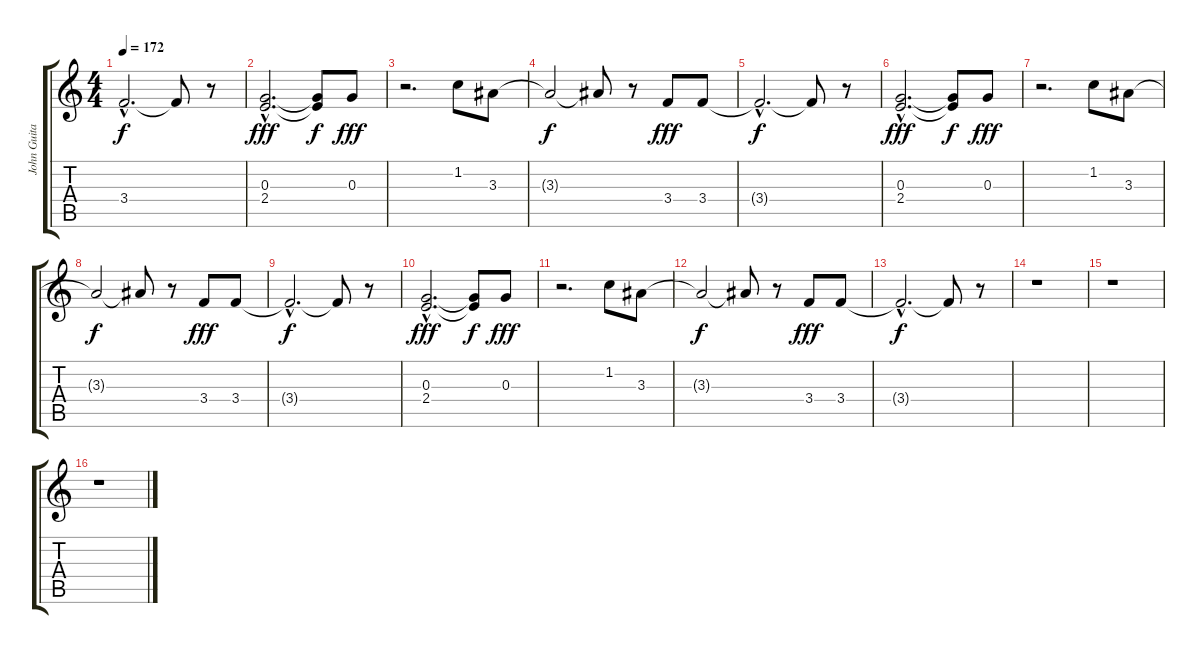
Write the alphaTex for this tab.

\track ("John Guitar 2" "John Guita") {instrument distortionguitar}
\staff {score tabs}
\tuning (E4 B3 G3 D3 A2 E2) {hide}
\ts (4 4)
\tempo 172
\clef g2
\ks c
3.4{hac t}.2{d dy f} 3.4{t}.8 r.8 |
(0.3{hac} 2.4{hac}).2{d dy fff} (0.3{t} 2.4{t}).8{dy f} 0.3.8{dy fff} |
r.2{d} 1.2.8 3.3.8 |
3.3{t}.2{dy f} 3.3{t}.8 r.8 3.4.8{dy fff} 3.4.8 |
3.4{hac t}.2{d dy f} 3.4{t}.8 r.8 |
(0.3{hac} 2.4{hac}).2{d dy fff} (0.3{t} 2.4{t}).8{dy f} 0.3.8{dy fff} |
r.2{d} 1.2.8 3.3.8 |
3.3{t}.2{dy f} 3.3{t}.8 r.8 3.4.8{dy fff} 3.4.8 |
3.4{hac t}.2{d dy f} 3.4{t}.8 r.8 |
(0.3{hac} 2.4{hac}).2{d dy fff} (0.3{t} 2.4{t}).8{dy f} 0.3.8{dy fff} |
r.2{d} 1.2.8 3.3.8 |
3.3{t}.2{dy f} 3.3{t}.8 r.8 3.4.8{dy fff} 3.4.8 |
3.4{hac t}.2{d dy f} 3.4{t}.8 r.8 |
r.1 |
r.1 |
r.1
